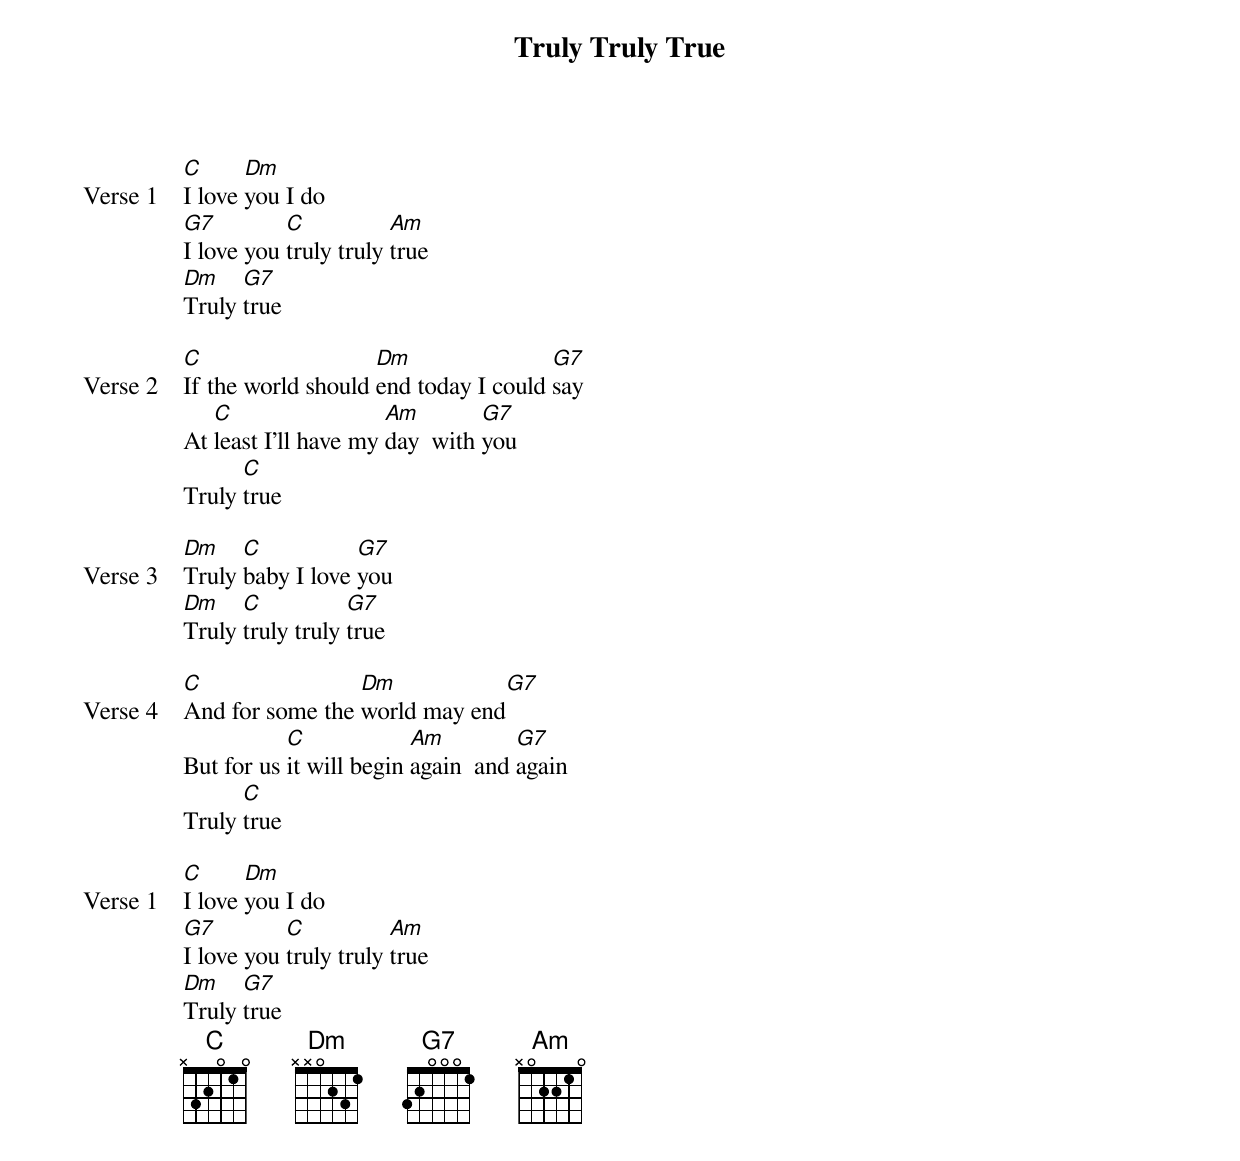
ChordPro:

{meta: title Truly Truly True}
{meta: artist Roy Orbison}
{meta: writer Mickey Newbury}

{start_of_verse: Verse 1}
[C]I love [Dm]you I do
[G7]I love you [C]truly truly [Am]true
[Dm]Truly [G7]true
{end_of_verse}

{start_of_verse: Verse 2}
[C]If the world should [Dm]end today I could [G7]say
At [C]least I'll have my [Am]day  with [G7]you
Truly [C]true
{end_of_verse}

{start_of_verse: Verse 3}
[Dm]Truly [C]baby I love [G7]you
[Dm]Truly [C]truly truly [G7]true
{end_of_verse}

{start_of_verse: Verse 4}
[C]And for some the [Dm]world may end[G7]
But for us [C]it will begin [Am]again  and [G7]again
Truly [C]true
{end_of_verse}

{start_of_verse: Verse 1}
[C]I love [Dm]you I do
[G7]I love you [C]truly truly [Am]true
[Dm]Truly [G7]true
{end_of_verse}
